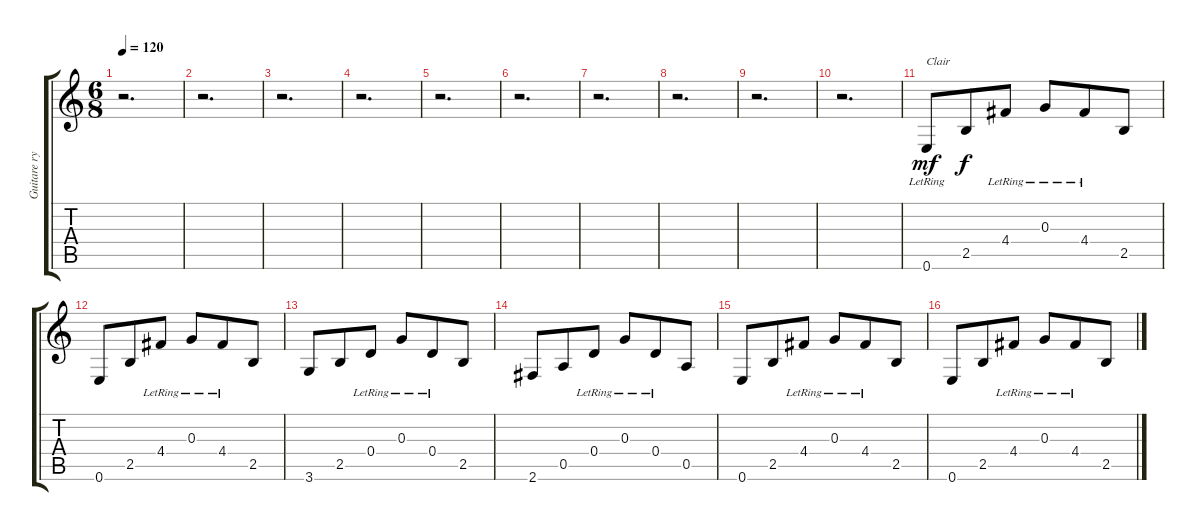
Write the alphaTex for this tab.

\track ("Guitare rythmique" "Guitare ry") {instrument acousticguitarnylon}
\staff {score tabs}
\tuning (E4 B3 G3 D3 A2 E2) {hide}
\ts (6 8)
\tempo 120
\clef g2
\ks c
r.2{d dy mf instrument acousticguitarnylon} |
r.2{d} |
r.2{d} |
r.2{d} |
r.2{d} |
r.2{d} |
r.2{d} |
r.2{d} |
r.2{d} |
r.2{d} |
0.6{lr}.8{txt "Clair"} 2.5.8{dy f} 4.4{lr}.8 0.3{lr}.8 4.4{lr}.8 2.5.8 |
0.6.8 2.5.8 4.4{lr}.8 0.3{lr}.8 4.4{lr}.8 2.5.8 |
3.6.8 2.5.8 0.4{lr}.8 0.3{lr}.8 0.4{lr}.8 2.5.8 |
2.6.8 0.5.8 0.4{lr}.8 0.3{lr}.8 0.4{lr}.8 0.5.8 |
0.6.8 2.5.8 4.4{lr}.8 0.3{lr}.8 4.4{lr}.8 2.5.8 |
0.6.8 2.5.8 4.4{lr}.8 0.3{lr}.8 4.4{lr}.8 2.5.8
